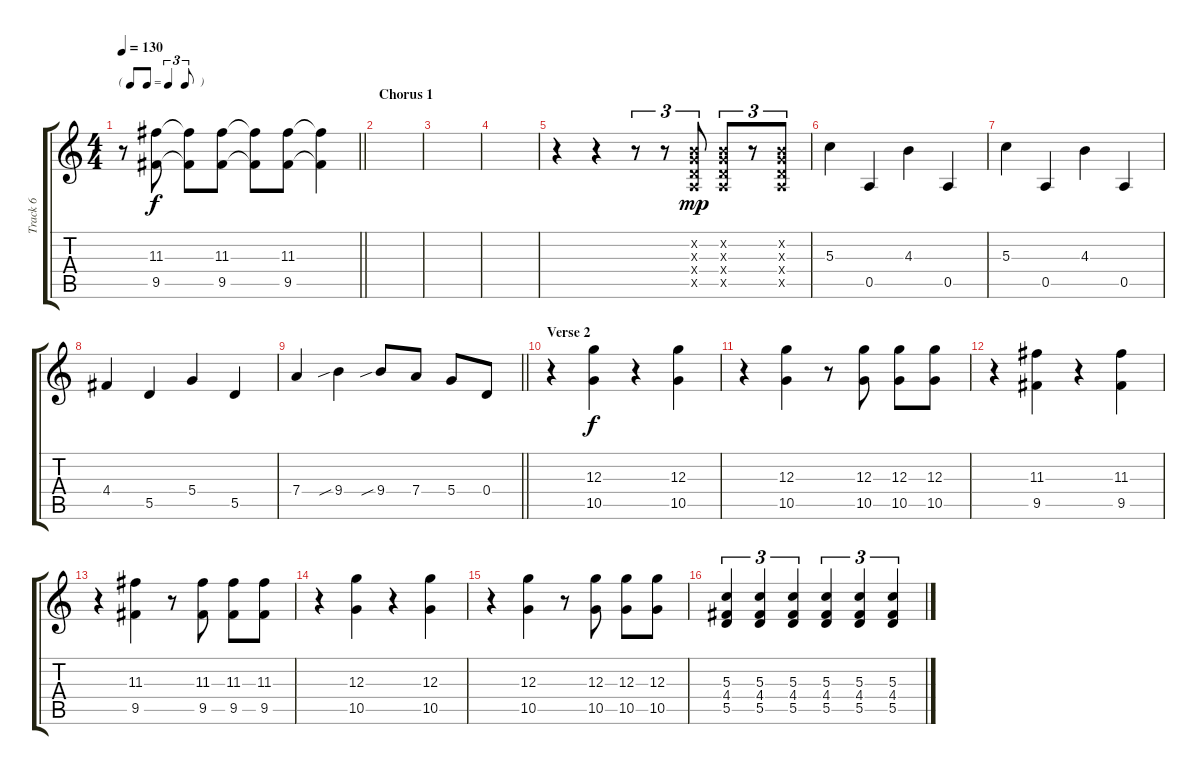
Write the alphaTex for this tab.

\track ("Track 6" "Track 6") {instrument electricguitarjazz}
\staff {score tabs}
\tuning (E4 B3 G3 D3 A2 E2) {hide}
\ts (4 4)
\tf triplet8th
\tempo 130
\clef g2
\barLineRight lightlight
\ks c
r.8{dy f} (11.3 9.5).8 (11.3{t} 9.5{t}).8 (11.3 9.5).8 (11.3{t} 9.5{t}).8 (11.3 9.5).8 (11.3{t} 9.5{t}).4 |
\section ("" "Chorus 1")
|
|
|
r.4 r.4 r.8{tu (3 2)} r.8{tu (3 2)} (0.2{x} 0.3{x} 0.4{x} 0.5{x}).8{tu (3 2) dy mp} (0.2{x} 0.3{x} 0.4{x} 0.5{x}).8{tu (3 2)} r.8{tu (3 2)} (0.2{x} 0.3{x} 0.4{x} 0.5{x}).8{tu (3 2)} |
5.3.4 0.5.4 4.3.4 0.5.4 |
5.3.4 0.5.4 4.3.4 0.5.4 |
4.4.4 5.5.4 5.4.4 5.5.4 |
\barLineRight lightlight
7.4.4 9.4{sib}.4 9.4{sib}.8 7.4.8 5.4.8 0.4.8 |
\section ("" "Verse 2")
r.4 (12.3 10.5).4{dy f} r.4 (12.3 10.5).4 |
r.4 (12.3 10.5).4 r.8 (12.3 10.5).8 (12.3 10.5).8 (12.3 10.5).8 |
r.4 (11.3 9.5).4 r.4 (11.3 9.5).4 |
r.4 (11.3 9.5).4 r.8 (11.3 9.5).8 (11.3 9.5).8 (11.3 9.5).8 |
r.4 (12.3 10.5).4 r.4 (12.3 10.5).4 |
r.4 (12.3 10.5).4 r.8 (12.3 10.5).8 (12.3 10.5).8 (12.3 10.5).8 |
(5.3 4.4 5.5).4{tu (3 2)} (5.3 4.4 5.5).4{tu (3 2)} (5.3 4.4 5.5).4{tu (3 2)} (5.3 4.4 5.5).4{tu (3 2)} (5.3 4.4 5.5).4{tu (3 2)} (5.3 4.4 5.5).4{tu (3 2)}
